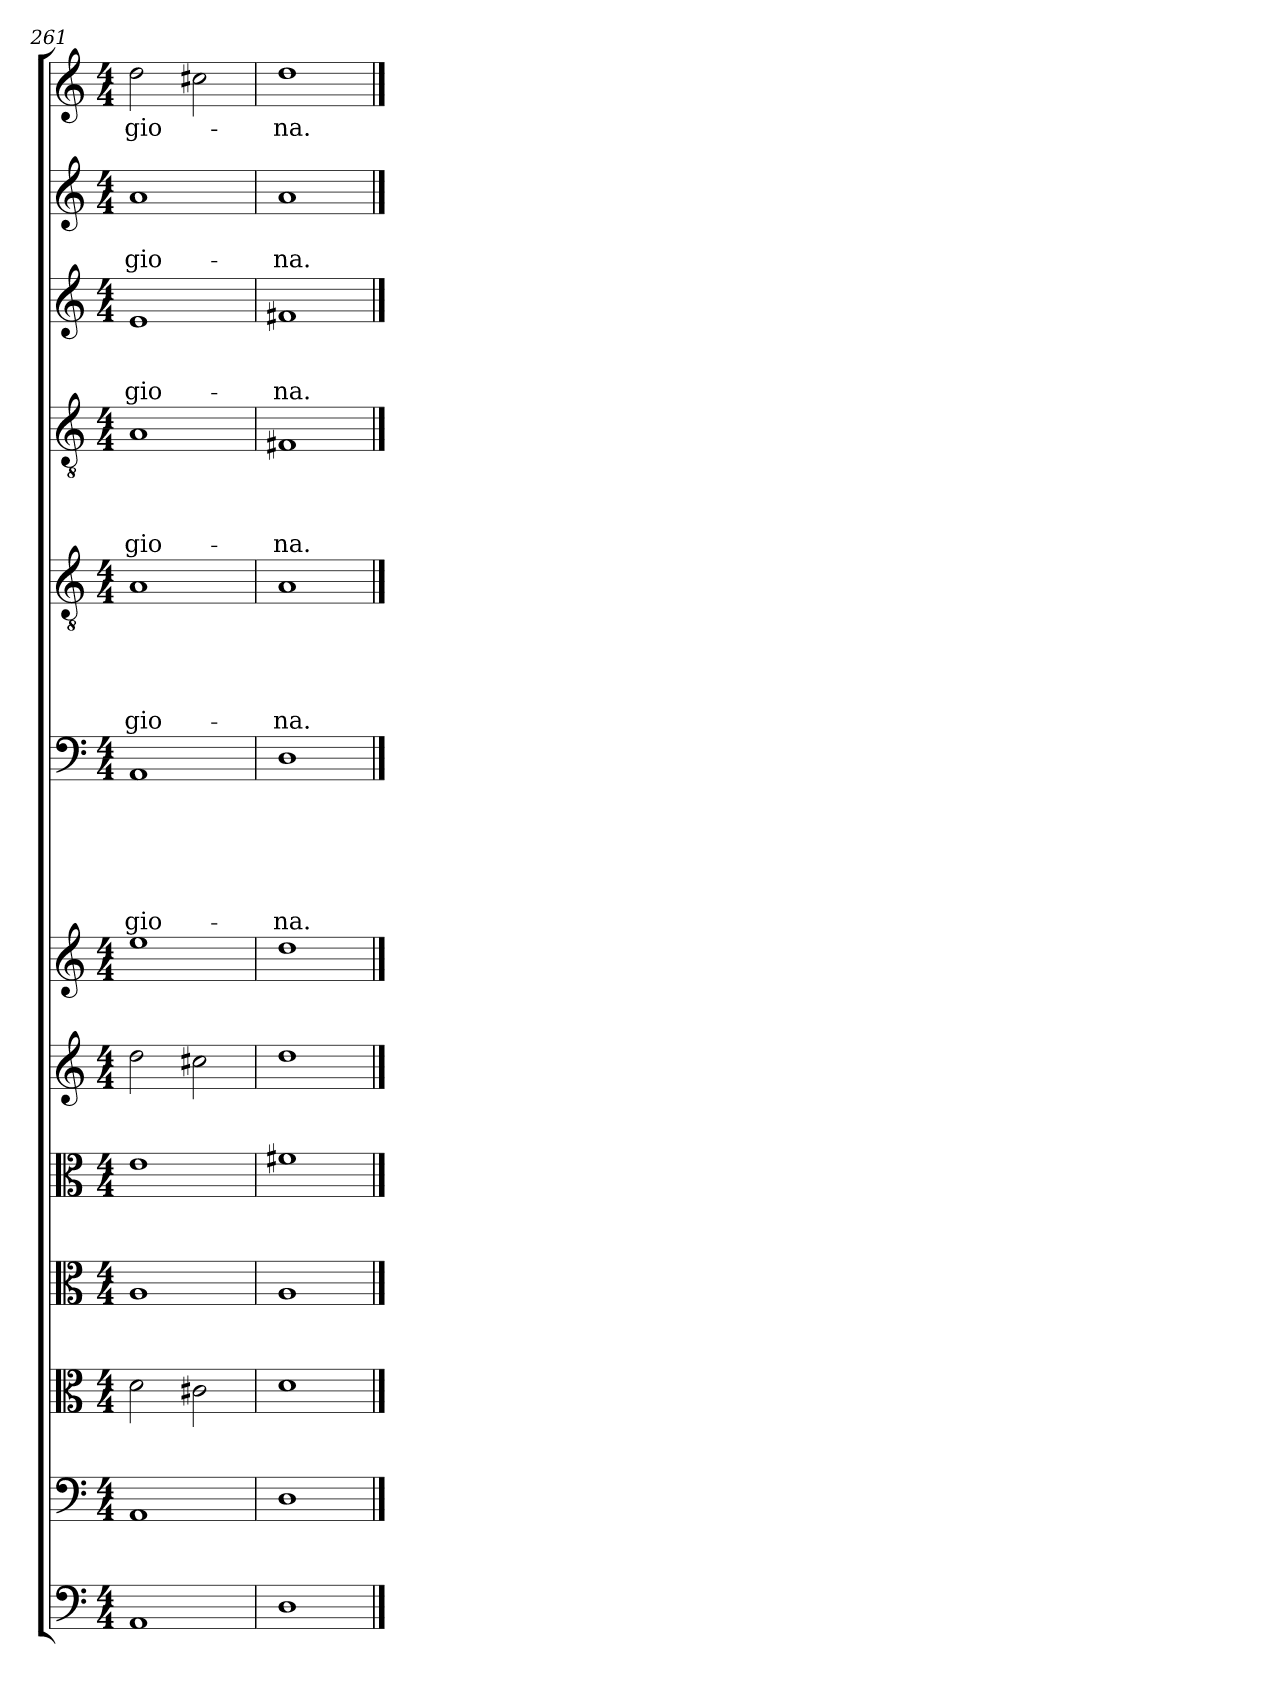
**kern	**kern	**kern	**kern	**kern	**kern	**kern	**kern	**text	**text	**text	**text	**text	**text	**kern	**text	**text	**text	**text	**text	**kern	**text	**text	**text	**text	**kern	**text	**text	**text	**kern	**text	**text	**kern	**text
*part13	*part12	*part11	*part10	*part9	*part8	*part7	*part6	*part6	*part6	*part6	*part6	*part6	*part6	*part5	*part5	*part5	*part5	*part5	*part5	*part4	*part4	*part4	*part4	*part4	*part3	*part3	*part3	*part3	*part2	*part2	*part2	*part1	*part1
*staff13	*staff12	*staff11	*staff10	*staff9	*staff8	*staff7	*staff6	*staff6	*staff6	*staff6	*staff6	*staff6	*staff6	*staff5	*staff5	*staff5	*staff5	*staff5	*staff5	*staff4	*staff4	*staff4	*staff4	*staff4	*staff3	*staff3	*staff3	*staff3	*staff2	*staff2	*staff2	*staff1	*staff1
*clefF4	*clefF4	*clefC3	*clefC3	*clefC3	*clefG2	*clefG2	*clefF4	*	*	*	*	*	*	*clefGv2	*	*	*	*	*	*clefGv2	*	*	*	*	*clefG2	*	*	*	*clefG2	*	*	*clefG2	*
*k[]	*k[]	*k[]	*k[]	*k[]	*k[]	*k[]	*k[]	*	*	*	*	*	*	*k[]	*	*	*	*	*	*k[]	*	*	*	*	*k[]	*	*	*	*k[]	*	*	*k[]	*
*C:	*C:	*C:	*C:	*C:	*C:	*C:	*C:	*	*	*	*	*	*	*C:	*	*	*	*	*	*C:	*	*	*	*	*C:	*	*	*	*C:	*	*	*C:	*
*M4/4	*M4/4	*M4/4	*M4/4	*M4/4	*M4/4	*M4/4	*M4/4	*	*	*	*	*	*	*M4/4	*	*	*	*	*	*M4/4	*	*	*	*	*M4/4	*	*	*	*M4/4	*	*	*M4/4	*
=261	=261	=261	=261	=261	=261	=261	=261	=261	=261	=261	=261	=261	=261	=261	=261	=261	=261	=261	=261	=261	=261	=261	=261	=261	=261	=261	=261	=261	=261	=261	=261	=261	=261
!	!	!	!	!	!	!	!	!	!	!	!	!	!LO:LY:b	!	!	!	!	!	!LO:LY:b	!	!	!	!	!LO:LY:b	!	!	!	!LO:LY:b	!	!	!LO:LY:b	!	!LO:LY:b
1AA	1AA	2d\	1A	1e	2dd\	1ee	1AA	.	.	.	.	.	-gio-	1A	.	.	.	.	-gio-	1A	.	.	.	-gio-	1e	.	.	-gio-	1a	.	-gio-	2dd\	-gio-
.	.	2c#X\	.	.	2cc#X\	.	.	.	.	.	.	.	.	.	.	.	.	.	.	.	.	.	.	.	.	.	.	.	.	.	.	2cc#X\	.
=262	=262	=262	=262	=262	=262	=262	=262	=262	=262	=262	=262	=262	=262	=262	=262	=262	=262	=262	=262	=262	=262	=262	=262	=262	=262	=262	=262	=262	=262	=262	=262	=262	=262
!	!	!	!	!	!	!	!	!	!	!	!	!	!LO:LY:b	!	!	!	!	!	!LO:LY:b	!	!	!	!	!LO:LY:b	!	!	!	!LO:LY:b	!	!	!LO:LY:b	!	!LO:LY:b
1D	1D	1d	1A	1f#X	1dd	1dd	1D	.	.	.	.	.	-na.	1A	.	.	.	.	-na.	1F#X	.	.	.	-na.	1f#X	.	.	-na.	1a	.	-na.	1dd	-na.
==	==	==	==	==	==	==	==	==	==	==	==	==	==	==	==	==	==	==	==	==	==	==	==	==	==	==	==	==	==	==	==	==	==
*-	*-	*-	*-	*-	*-	*-	*-	*-	*-	*-	*-	*-	*-	*-	*-	*-	*-	*-	*-	*-	*-	*-	*-	*-	*-	*-	*-	*-	*-	*-	*-	*-	*-
